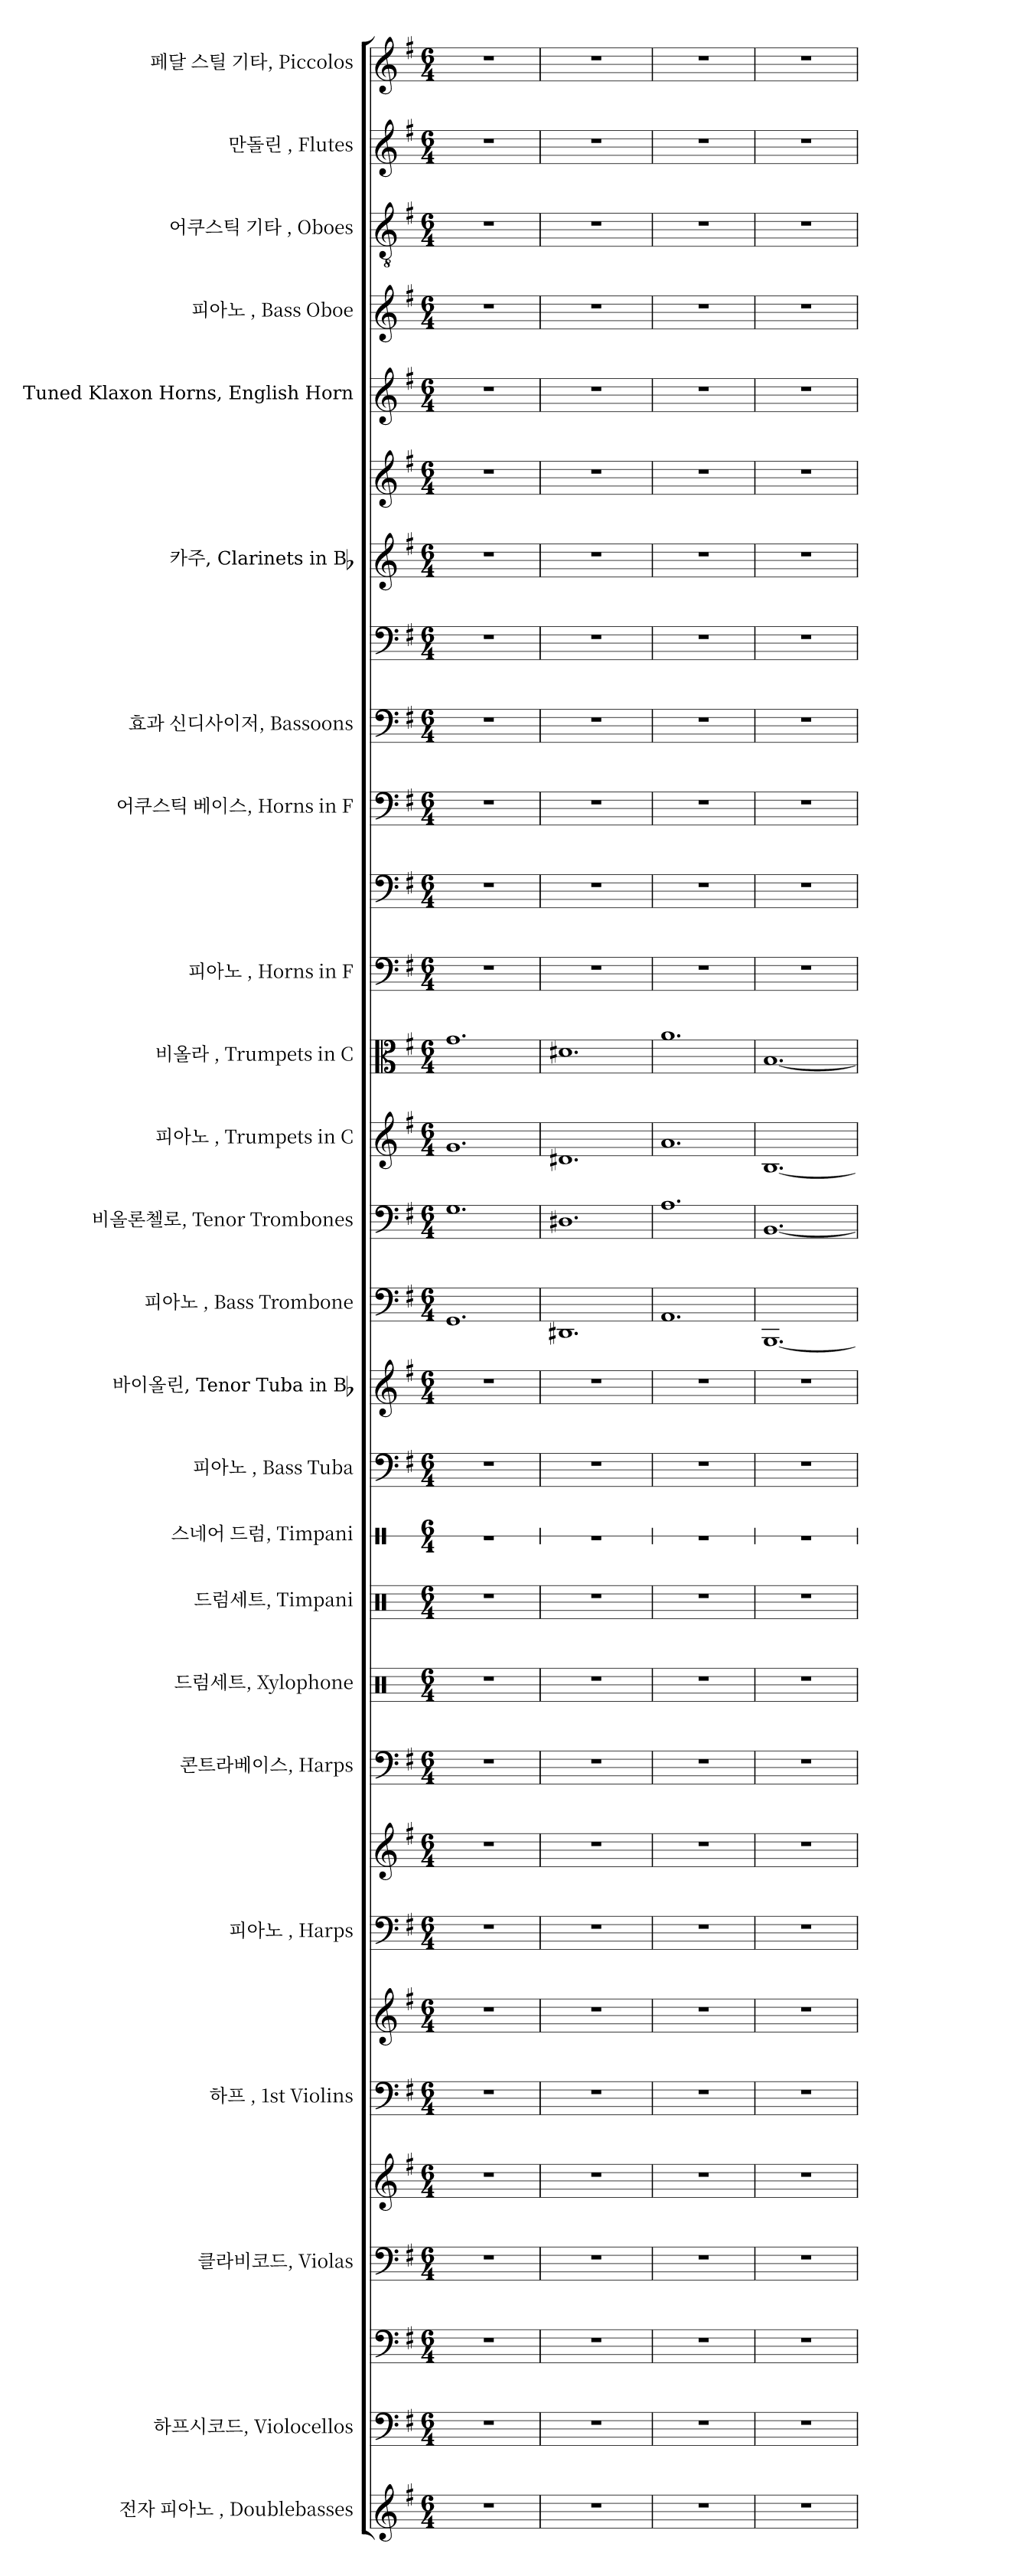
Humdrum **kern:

**kern	**kern	**kern	**kern	**kern	**kern	**kern	**kern	**kern	**kern	**kern	**kern	**kern	**kern	**kern	**kern	**kern	**kern	**kern	**kern	**kern	**kern	**kern	**kern	**kern	**kern	**kern	**kern	**kern	**kern	**kern
*part24	*part23	*part23	*part22	*part22	*part21	*part21	*part20	*part20	*part19	*part18	*part17	*part16	*part15	*part14	*part13	*part12	*part11	*part10	*part9	*part9	*part8	*part7	*part7	*part6	*part6	*part5	*part4	*part3	*part2	*part1
*staff31	*staff30	*staff29	*staff28	*staff27	*staff26	*staff25	*staff24	*staff23	*staff22	*staff21	*staff20	*staff19	*staff18	*staff17	*staff16	*staff15	*staff14	*staff13	*staff12	*staff11	*staff10	*staff9	*staff8	*staff7	*staff6	*staff5	*staff4	*staff3	*staff2	*staff1
*I"전자 피아노 , Doublebasses	*I"하프시코드, Violocellos	*	*I"클라비코드, Violas	*	*I"하프 , 1st Violins	*	*I"피아노 , Harps	*	*I"콘트라베이스, Harps	*I"드럼세트, Xylophone	*I"드럼세트, Timpani	*I"스네어 드럼, Timpani	*I"피아노 , Bass Tuba	*I"바이올린, Tenor Tuba in Bb	*I"피아노 , Bass Trombone	*I"비올론첼로, Tenor Trombones	*I"피아노 , Trumpets in C	*I"비올라 , Trumpets in C	*I"피아노 , Horns in F	*	*I"어쿠스틱 베이스, Horns in F	*I"효과 신디사이저, Bassoons	*	*I"카주, Clarinets in Bb	*	*I"Tuned Klaxon Horns, English Horn	*I"피아노 , Bass Oboe	*I"어쿠스틱 기타 , Oboes	*I"만돌린 , Flutes	*I"페달 스틸 기타, Piccolos
*	*	*	*	*	*	*	*	*	*	*	*	*	*	*	*	*	*	*	*	*	*	*	*	*	*	*I'Tn. Klx. Hns.	*	*	*	*
*	*	*	*	*	*	*	*	*	*	*	*	*stria1	*	*	*	*	*	*	*	*	*	*	*	*	*	*	*	*	*	*
*clefG2	*clefF4	*clefF4	*clefF4	*clefG2	*clefF4	*clefG2	*clefF4	*clefG2	*clefF4	*clefX	*clefX	*clefX	*clefF4	*clefG2	*clefF4	*clefF4	*clefG2	*clefC3	*clefF4	*clefF4	*clefF4	*clefF4	*clefF4	*clefG2	*clefG2	*clefG2	*clefG2	*clefGv2	*clefG2	*clefG2
*	*	*	*	*	*	*	*	*	*ITrd7c12	*	*	*	*	*	*	*	*	*	*	*	*ITrd7c12	*	*	*	*	*	*	*	*	*
*k[f#]	*k[f#]	*k[f#]	*k[f#]	*k[f#]	*k[f#]	*k[f#]	*k[f#]	*k[f#]	*k[f#]	*k[]	*k[]	*k[]	*k[f#]	*k[f#]	*k[f#]	*k[f#]	*k[f#]	*k[f#]	*k[f#]	*k[f#]	*k[f#]	*k[f#]	*k[f#]	*k[f#]	*k[f#]	*k[f#]	*k[f#]	*k[f#]	*k[f#]	*k[f#]
*M6/4	*M6/4	*M6/4	*M6/4	*M6/4	*M6/4	*M6/4	*M6/4	*M6/4	*M6/4	*M6/4	*M6/4	*M6/4	*M6/4	*M6/4	*M6/4	*M6/4	*M6/4	*M6/4	*M6/4	*M6/4	*M6/4	*M6/4	*M6/4	*M6/4	*M6/4	*M6/4	*M6/4	*M6/4	*M6/4	*M6/4
*MM120	*MM120	*MM120	*MM120	*MM120	*MM120	*MM120	*MM120	*MM120	*MM120	*MM120	*MM120	*MM120	*MM120	*MM120	*MM120	*MM120	*MM120	*MM120	*MM120	*MM120	*MM120	*MM120	*MM120	*MM120	*MM120	*MM120	*MM120	*MM120	*MM120	*MM120
=1	=1	=1	=1	=1	=1	=1	=1	=1	=1	=1	=1	=1	=1	=1	=1	=1	=1	=1	=1	=1	=1	=1	=1	=1	=1	=1	=1	=1	=1	=1
1.r	1.r	1.r	1.r	1.r	1.r	1.r	1.r	1.r	1.r	1.r	1.r	1.r	1.r	1.r	1.GG	1.G	1.g	1.g	1.r	1.r	1.r	1.r	1.r	1.r	1.r	1.r	1.r	1.r	1.r	1.r
=2	=2	=2	=2	=2	=2	=2	=2	=2	=2	=2	=2	=2	=2	=2	=2	=2	=2	=2	=2	=2	=2	=2	=2	=2	=2	=2	=2	=2	=2	=2
1.r	1.r	1.r	1.r	1.r	1.r	1.r	1.r	1.r	1.r	1.r	1.r	1.r	1.r	1.r	1.DD#X	1.D#X	1.d#X	1.d#X	1.r	1.r	1.r	1.r	1.r	1.r	1.r	1.r	1.r	1.r	1.r	1.r
=3	=3	=3	=3	=3	=3	=3	=3	=3	=3	=3	=3	=3	=3	=3	=3	=3	=3	=3	=3	=3	=3	=3	=3	=3	=3	=3	=3	=3	=3	=3
1.r	1.r	1.r	1.r	1.r	1.r	1.r	1.r	1.r	1.r	1.r	1.r	1.r	1.r	1.r	1.AA	1.A	1.a	1.a	1.r	1.r	1.r	1.r	1.r	1.r	1.r	1.r	1.r	1.r	1.r	1.r
=4	=4	=4	=4	=4	=4	=4	=4	=4	=4	=4	=4	=4	=4	=4	=4	=4	=4	=4	=4	=4	=4	=4	=4	=4	=4	=4	=4	=4	=4	=4
1.r	1.r	1.r	1.r	1.r	1.r	1.r	1.r	1.r	1.r	1.r	1.r	1.r	1.r	1.r	[1.BBB	[1.BB	[1.B	[1.B	1.r	1.r	1.r	1.r	1.r	1.r	1.r	1.r	1.r	1.r	1.r	1.r
=	=	=	=	=	=	=	=	=	=	=	=	=	=	=	=	=	=	=	=	=	=	=	=	=	=	=	=	=	=	=
*-	*-	*-	*-	*-	*-	*-	*-	*-	*-	*-	*-	*-	*-	*-	*-	*-	*-	*-	*-	*-	*-	*-	*-	*-	*-	*-	*-	*-	*-	*-
